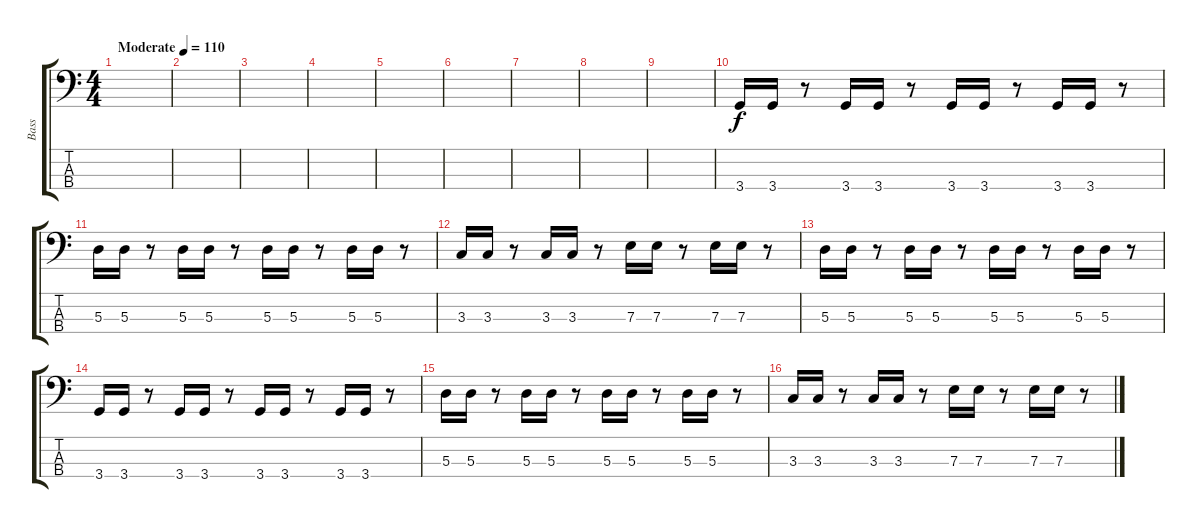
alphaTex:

\track ("Bass" "Bass") {instrument electricbasspick}
\staff {score tabs}
\tuning (G2 D2 A1 E1) {hide}
\ts (4 4)
\tempo (110 "Moderate")
\clef f4
\ks c
|
|
|
|
|
|
|
|
|
3.4.16 3.4.16 r.8 3.4.16 3.4.16 r.8 3.4.16 3.4.16 r.8 3.4.16 3.4.16 r.8 |
5.3.16 5.3.16 r.8 5.3.16 5.3.16 r.8 5.3.16 5.3.16 r.8 5.3.16 5.3.16 r.8 |
3.3.16 3.3.16 r.8 3.3.16 3.3.16 r.8 7.3.16 7.3.16 r.8 7.3.16 7.3.16 r.8 |
5.3.16 5.3.16 r.8 5.3.16 5.3.16 r.8 5.3.16 5.3.16 r.8 5.3.16 5.3.16 r.8 |
3.4.16 3.4.16 r.8 3.4.16 3.4.16 r.8 3.4.16 3.4.16 r.8 3.4.16 3.4.16 r.8 |
5.3.16 5.3.16 r.8 5.3.16 5.3.16 r.8 5.3.16 5.3.16 r.8 5.3.16 5.3.16 r.8 |
3.3.16 3.3.16 r.8 3.3.16 3.3.16 r.8 7.3.16 7.3.16 r.8 7.3.16 7.3.16 r.8
